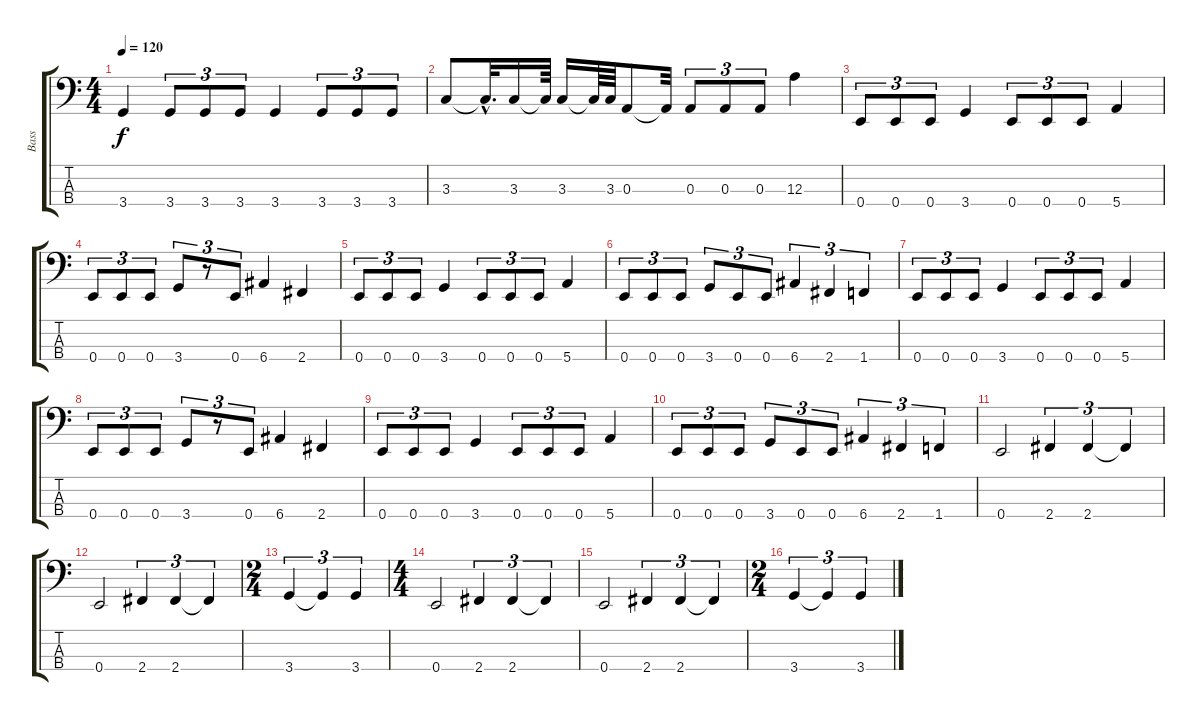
\track ("Bass" "Bass") {instrument electricbasspick}
\staff {score tabs}
\tuning (G2 D2 A1 E1) {hide}
\ts (4 4)
\tempo 120
\clef f4
\ks c
3.4.4{dy f} 3.4.8{tu (3 2)} 3.4.8{tu (3 2)} 3.4.8{tu (3 2)} 3.4.4 3.4.8{tu (3 2)} 3.4.8{tu (3 2)} 3.4.8{tu (3 2)} |
3.3.8 3.3{hac t}.32{d} 3.3.16 3.3{t}.64 3.3.16 3.3{t}.64 3.3.64 0.3.8 0.3{t}.32 0.3.8{tu (3 2)} 0.3.8{tu (3 2)} 0.3.8{tu (3 2)} 12.3.4 |
0.4.8{tu (3 2)} 0.4.8{tu (3 2)} 0.4.8{tu (3 2)} 3.4.4 0.4.8{tu (3 2)} 0.4.8{tu (3 2)} 0.4.8{tu (3 2)} 5.4.4 |
0.4.8{tu (3 2)} 0.4.8{tu (3 2)} 0.4.8{tu (3 2)} 3.4.8{tu (3 2)} r.8{tu (3 2)} 0.4.8{tu (3 2)} 6.4.4 2.4.4 |
0.4.8{tu (3 2)} 0.4.8{tu (3 2)} 0.4.8{tu (3 2)} 3.4.4 0.4.8{tu (3 2)} 0.4.8{tu (3 2)} 0.4.8{tu (3 2)} 5.4.4 |
0.4.8{tu (3 2)} 0.4.8{tu (3 2)} 0.4.8{tu (3 2)} 3.4.8{tu (3 2)} 0.4.8{tu (3 2)} 0.4.8{tu (3 2)} 6.4.4{tu (3 2)} 2.4.4{tu (3 2)} 1.4.4{tu (3 2)} |
0.4.8{tu (3 2)} 0.4.8{tu (3 2)} 0.4.8{tu (3 2)} 3.4.4 0.4.8{tu (3 2)} 0.4.8{tu (3 2)} 0.4.8{tu (3 2)} 5.4.4 |
0.4.8{tu (3 2)} 0.4.8{tu (3 2)} 0.4.8{tu (3 2)} 3.4.8{tu (3 2)} r.8{tu (3 2)} 0.4.8{tu (3 2)} 6.4.4 2.4.4 |
0.4.8{tu (3 2)} 0.4.8{tu (3 2)} 0.4.8{tu (3 2)} 3.4.4 0.4.8{tu (3 2)} 0.4.8{tu (3 2)} 0.4.8{tu (3 2)} 5.4.4 |
0.4.8{tu (3 2)} 0.4.8{tu (3 2)} 0.4.8{tu (3 2)} 3.4.8{tu (3 2)} 0.4.8{tu (3 2)} 0.4.8{tu (3 2)} 6.4.4{tu (3 2)} 2.4.4{tu (3 2)} 1.4.4{tu (3 2)} |
0.4.2 2.4.4{tu (3 2)} 2.4.4{tu (3 2)} 2.4{t}.4{tu (3 2)} |
0.4.2 2.4.4{tu (3 2)} 2.4.4{tu (3 2)} 2.4{t}.4{tu (3 2)} |
\ts (2 4)
3.4.4{tu (3 2)} 3.4{t}.4{tu (3 2)} 3.4.4{tu (3 2)} |
\ts (4 4)
0.4.2 2.4.4{tu (3 2)} 2.4.4{tu (3 2)} 2.4{t}.4{tu (3 2)} |
0.4.2 2.4.4{tu (3 2)} 2.4.4{tu (3 2)} 2.4{t}.4{tu (3 2)} |
\ts (2 4)
3.4.4{tu (3 2)} 3.4{t}.4{tu (3 2)} 3.4.4{tu (3 2)}
